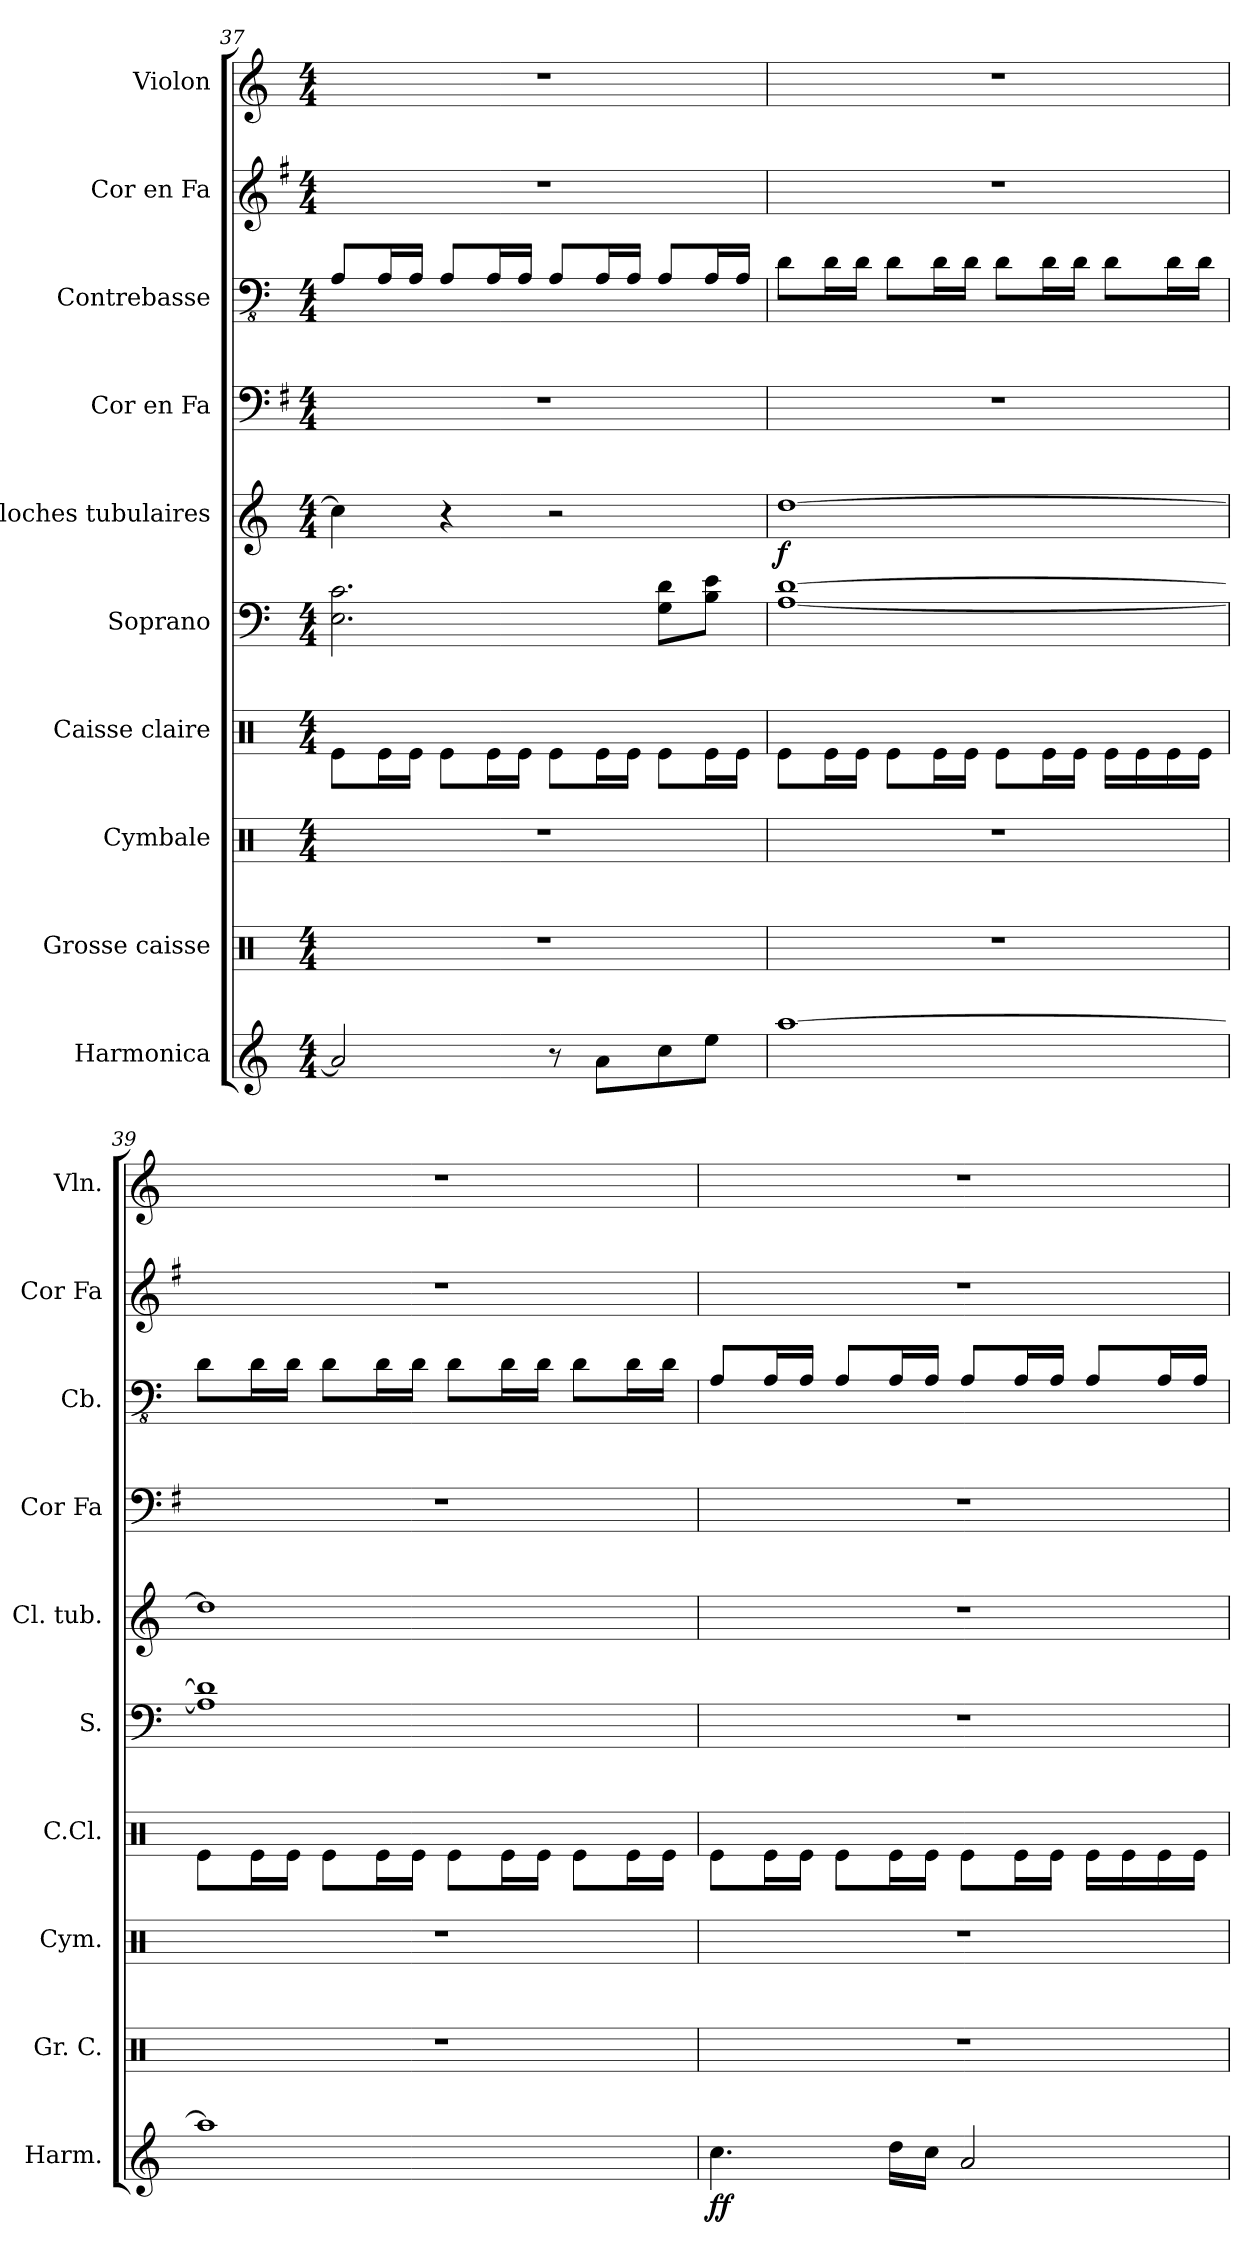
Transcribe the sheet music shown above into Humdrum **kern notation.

**kern	**dynam	**kern	**kern	**kern	**kern	**kern	**dynam	**kern	**kern	**kern	**kern
*part10	*part10	*part9	*part8	*part7	*part6	*part5	*part5	*part4	*part3	*part2	*part1
*staff10	*staff10	*staff9	*staff8	*staff7	*staff6	*staff5	*staff5	*staff4	*staff3	*staff2	*staff1
*I"Harmonica	*	*I"Grosse caisse	*I"Cymbale	*I"Caisse claire	*I"Soprano	*I"Cloches tubulaires	*	*I"Cor en Fa	*I"Contrebasse	*I"Cor en Fa	*I"Violon
*I'Harm.	*	*I'Gr. C.	*I'Cym.	*I'C.Cl.	*I'S.	*I'Cl. tub.	*	*I'Cor Fa	*I'Cb.	*I'Cor Fa	*I'Vln.
*clefG2	*	*clefX	*clefX	*clefX	*clefF4	*clefG2	*	*clefF4	*clefFv4	*clefG2	*clefG2
*	*	*	*	*	*	*	*	*ITrd4c7	*ITrd7c12	*ITrd4c7	*
*k[]	*	*k[]	*k[]	*k[]	*k[]	*k[]	*	*k[]	*k[]	*k[]	*k[]
*M4/4	*	*M4/4	*M4/4	*M4/4	*M4/4	*M4/4	*	*M4/4	*M4/4	*M4/4	*M4/4
=37	=37	=37	=37	=37	=37	=37	=37	=37	=37	=37	=37
2a/]	.	1r	1r	8Re\L	2.E\ 2.c\	4cc\]	.	1r	8AAA/L	1r	1r
.	.	.	.	16Re\L	.	.	.	.	16AAA/L	.	.
.	.	.	.	16Re\JJ	.	.	.	.	16AAA/JJ	.	.
.	.	.	.	8Re\L	.	4r	.	.	8AAA/L	.	.
.	.	.	.	16Re\L	.	.	.	.	16AAA/L	.	.
.	.	.	.	16Re\JJ	.	.	.	.	16AAA/JJ	.	.
8r	.	.	.	8Re\L	.	2r	.	.	8AAA/L	.	.
8a\L	.	.	.	16Re\L	.	.	.	.	16AAA/L	.	.
.	.	.	.	16Re\JJ	.	.	.	.	16AAA/JJ	.	.
8cc\	.	.	.	8Re\L	8G\ 8d\L	.	.	.	8AAA/L	.	.
8ee\J	.	.	.	16Re\L	8B\ 8e\J	.	.	.	16AAA/L	.	.
.	.	.	.	16Re\JJ	.	.	.	.	16AAA/JJ	.	.
!!LO:PB:g=z
=38	=38	=38	=38	=38	=38	=38	=38	=38	=38	=38	=38
!	!	!	!	!	!	!	!LO:DY:b	!	!	!	!
[1aa	.	1r	1r	8Re\L	[1A [1d	[1dd	f	1r	8DD\L	1r	1r
.	.	.	.	16Re\L	.	.	.	.	16DD\L	.	.
.	.	.	.	16Re\JJ	.	.	.	.	16DD\JJ	.	.
.	.	.	.	8Re\L	.	.	.	.	8DD\L	.	.
.	.	.	.	16Re\L	.	.	.	.	16DD\L	.	.
.	.	.	.	16Re\JJ	.	.	.	.	16DD\JJ	.	.
.	.	.	.	8Re\L	.	.	.	.	8DD\L	.	.
.	.	.	.	16Re\L	.	.	.	.	16DD\L	.	.
.	.	.	.	16Re\JJ	.	.	.	.	16DD\JJ	.	.
.	.	.	.	16Re\LL	.	.	.	.	8DD\L	.	.
.	.	.	.	16Re\	.	.	.	.	.	.	.
.	.	.	.	16Re\	.	.	.	.	16DD\L	.	.
.	.	.	.	16Re\JJ	.	.	.	.	16DD\JJ	.	.
=39	=39	=39	=39	=39	=39	=39	=39	=39	=39	=39	=39
1aa]	.	1r	1r	8Re\L	1A] 1d]	1dd]	.	1r	8DD\L	1r	1r
.	.	.	.	16Re\L	.	.	.	.	16DD\L	.	.
.	.	.	.	16Re\JJ	.	.	.	.	16DD\JJ	.	.
.	.	.	.	8Re\L	.	.	.	.	8DD\L	.	.
.	.	.	.	16Re\L	.	.	.	.	16DD\L	.	.
.	.	.	.	16Re\JJ	.	.	.	.	16DD\JJ	.	.
.	.	.	.	8Re\L	.	.	.	.	8DD\L	.	.
.	.	.	.	16Re\L	.	.	.	.	16DD\L	.	.
.	.	.	.	16Re\JJ	.	.	.	.	16DD\JJ	.	.
.	.	.	.	8Re\L	.	.	.	.	8DD\L	.	.
.	.	.	.	16Re\L	.	.	.	.	16DD\L	.	.
.	.	.	.	16Re\JJ	.	.	.	.	16DD\JJ	.	.
=40	=40	=40	=40	=40	=40	=40	=40	=40	=40	=40	=40
!	!LO:DY:b	!	!	!	!	!	!	!	!	!	!
4.cc\	ff	1r	1r	8Re\L	1r	1r	.	1r	8AAA/L	1r	1r
.	.	.	.	16Re\L	.	.	.	.	16AAA/L	.	.
.	.	.	.	16Re\JJ	.	.	.	.	16AAA/JJ	.	.
.	.	.	.	8Re\L	.	.	.	.	8AAA/L	.	.
16dd\LL	.	.	.	16Re\L	.	.	.	.	16AAA/L	.	.
16cc\JJ	.	.	.	16Re\JJ	.	.	.	.	16AAA/JJ	.	.
2a/	.	.	.	8Re\L	.	.	.	.	8AAA/L	.	.
.	.	.	.	16Re\L	.	.	.	.	16AAA/L	.	.
.	.	.	.	16Re\JJ	.	.	.	.	16AAA/JJ	.	.
.	.	.	.	16Re\LL	.	.	.	.	8AAA/L	.	.
.	.	.	.	16Re\	.	.	.	.	.	.	.
.	.	.	.	16Re\	.	.	.	.	16AAA/L	.	.
.	.	.	.	16Re\JJ	.	.	.	.	16AAA/JJ	.	.
=	=	=	=	=	=	=	=	=	=	=	=
*-	*-	*-	*-	*-	*-	*-	*-	*-	*-	*-	*-
